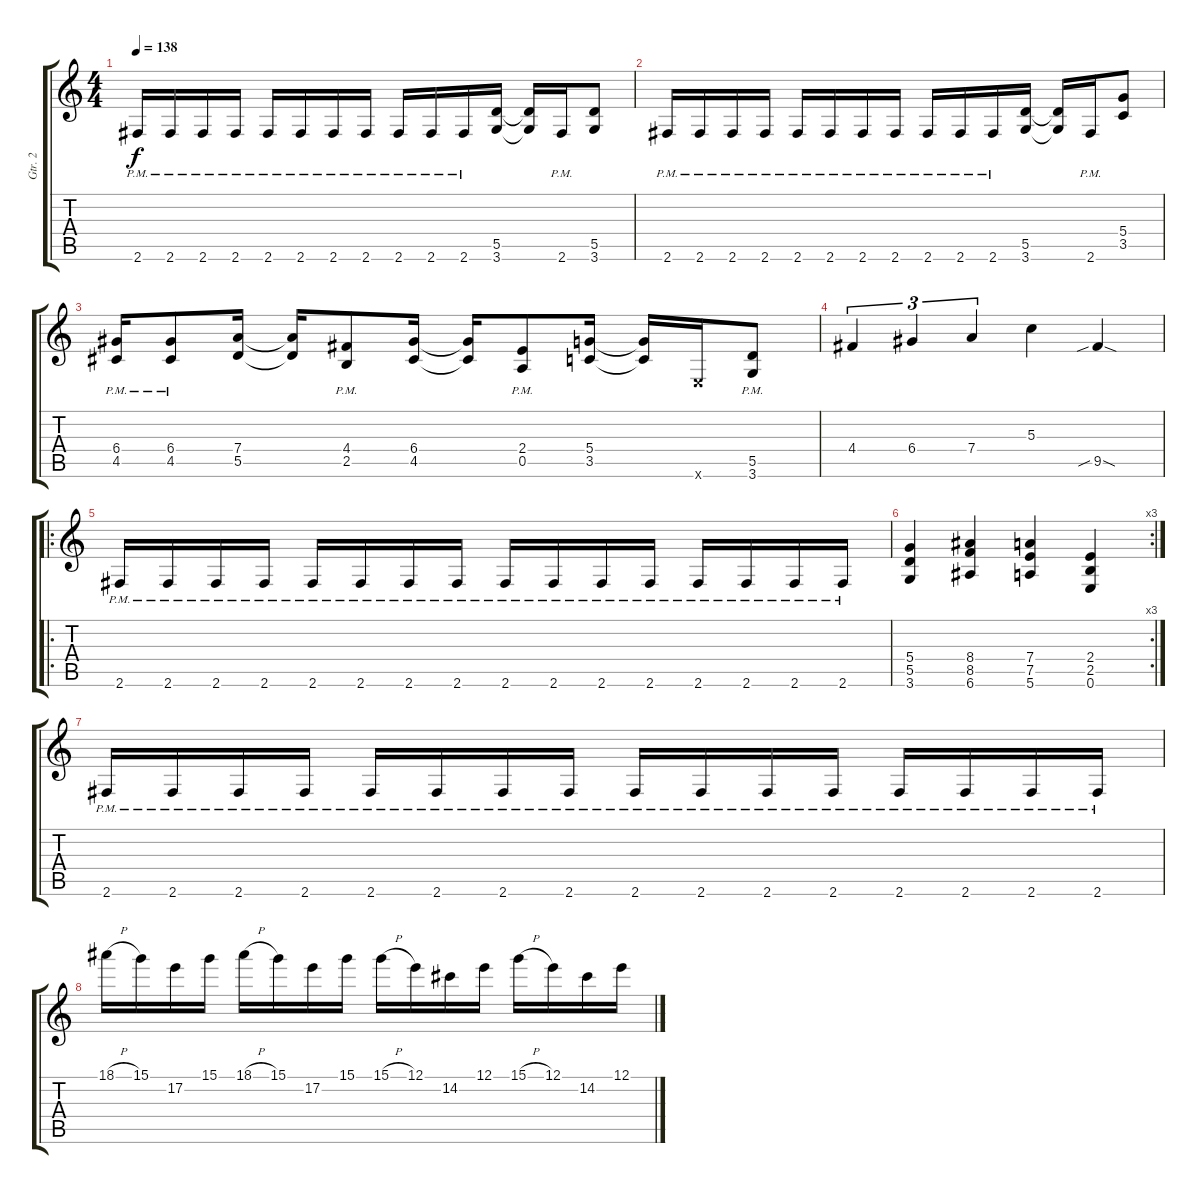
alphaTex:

\track ("Gtr. 2" "Gtr. 2") {instrument distortionguitar}
\staff {score tabs}
\tuning (E4 B3 G3 D3 A2 E2) {hide}
\ts (4 4)
\tempo 138
\clef g2
\ks c
2.6{pm}.16{dy f} 2.6{pm}.16 2.6{pm}.16 2.6{pm}.16 2.6{pm}.16 2.6{pm}.16 2.6{pm}.16 2.6{pm}.16 2.6{pm}.16 2.6{pm}.16 2.6{pm}.16 (5.5 3.6).16 (5.5{t} 3.6{t}).16 2.6{pm}.16 (5.5 3.6).8 |
2.6{pm}.16 2.6{pm}.16 2.6{pm}.16 2.6{pm}.16 2.6{pm}.16 2.6{pm}.16 2.6{pm}.16 2.6{pm}.16 2.6{pm}.16 2.6{pm}.16 2.6{pm}.16 (5.5 3.6).16 (5.5{t} 3.6{t}).16 2.6{pm}.16 (5.4 3.5).8 |
(6.4{pm} 4.5{pm}).16 (6.4{pm} 4.5{pm}).8 (7.4 5.5).16 (7.4{t} 5.5{t}).16 (4.4{pm} 2.5{pm}).8 (6.4 4.5).16 (6.4{t} 4.5{t}).16 (2.4{pm} 0.5{pm}).8 (5.4 3.5).16 (5.4{t} 3.5{t}).16 0.6{x}.16 (5.5{pm} 3.6{pm}).8 |
4.4.4{tu (3 2)} 6.4.4{tu (3 2)} 7.4.4{tu (3 2)} 5.3.4 9.5{sib sod}.4 |
\ro
2.6{pm}.16 2.6{pm}.16 2.6{pm}.16 2.6{pm}.16 2.6{pm}.16 2.6{pm}.16 2.6{pm}.16 2.6{pm}.16 2.6{pm}.16 2.6{pm}.16 2.6{pm}.16 2.6{pm}.16 2.6{pm}.16 2.6{pm}.16 2.6{pm}.16 2.6{pm}.16 |
\rc 3
(5.4 5.5 3.6).4 (8.4 8.5 6.6).4 (7.4 7.5 5.6).4 (2.4 2.5 0.6).4 |
2.6{pm}.16 2.6{pm}.16 2.6{pm}.16 2.6{pm}.16 2.6{pm}.16 2.6{pm}.16 2.6{pm}.16 2.6{pm}.16 2.6{pm}.16 2.6{pm}.16 2.6{pm}.16 2.6{pm}.16 2.6{pm}.16 2.6{pm}.16 2.6{pm}.16 2.6{pm}.16 |
18.1{h}.16 15.1.16 17.2.16 15.1.16 18.1{h}.16 15.1.16 17.2.16 15.1.16 15.1{h}.16 12.1.16 14.2.16 12.1.16 15.1{h}.16 12.1.16 14.2.16 12.1.16
